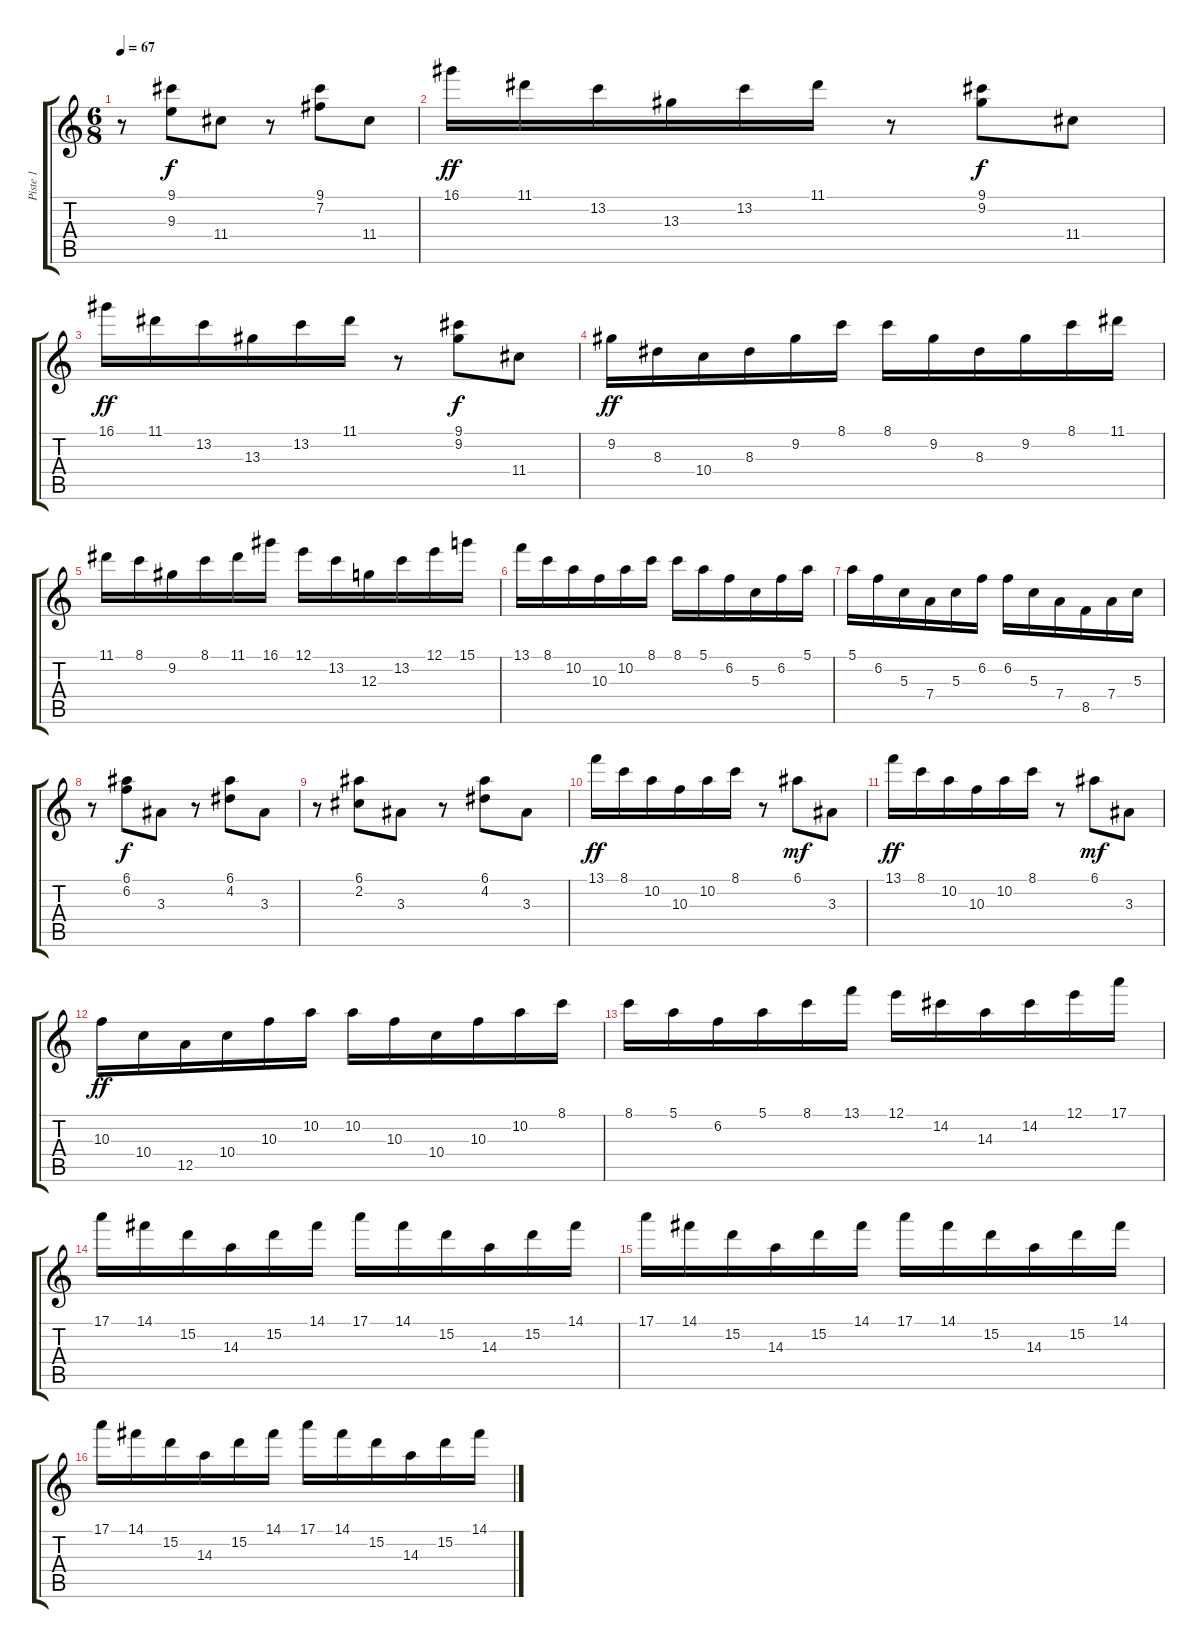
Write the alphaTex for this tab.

\track ("Piste 1" "Piste 1") {instrument acousticguitarnylon}
\staff {score tabs}
\tuning (E4 B3 G3 D3 A2 E2) {hide}
\ts (6 8)
\tempo 67
\clef g2
\ks c
r.8{dy f} (9.1 9.3).8 11.4.8 r.8 (9.1 7.2).8 11.4.8 |
16.1.16{dy ff} 11.1.16 13.2.16 13.3.16 13.2.16 11.1.16 r.8 (9.1 9.2).8{dy f} 11.4.8 |
16.1.16{dy ff} 11.1.16 13.2.16 13.3.16 13.2.16 11.1.16 r.8 (9.1 9.2).8{dy f} 11.4.8 |
9.2.16{dy ff} 8.3.16 10.4.16 8.3.16 9.2.16 8.1.16 8.1.16 9.2.16 8.3.16 9.2.16 8.1.16 11.1.16 |
11.1.16 8.1.16 9.2.16 8.1.16 11.1.16 16.1.16 12.1.16 13.2.16 12.3.16 13.2.16 12.1.16 15.1.16 |
13.1.16 8.1.16 10.2.16 10.3.16 10.2.16 8.1.16 8.1.16 5.1.16 6.2.16 5.3.16 6.2.16 5.1.16 |
5.1.16 6.2.16 5.3.16 7.4.16 5.3.16 6.2.16 6.2.16 5.3.16 7.4.16 8.5.16 7.4.16 5.3.16 |
r.8 (6.1 6.2).8{dy f} 3.3.8 r.8 (6.1 4.2).8 3.3.8 |
r.8 (6.1 2.2).8 3.3.8 r.8 (6.1 4.2).8 3.3.8 |
13.1.16{dy ff} 8.1.16 10.2.16 10.3.16 10.2.16 8.1.16 r.8 6.1.8{dy mf} 3.3.8 |
13.1.16{dy ff} 8.1.16 10.2.16 10.3.16 10.2.16 8.1.16 r.8 6.1.8{dy mf} 3.3.8 |
10.3.16{dy ff} 10.4.16 12.5.16 10.4.16 10.3.16 10.2.16 10.2.16 10.3.16 10.4.16 10.3.16 10.2.16 8.1.16 |
8.1.16 5.1.16 6.2.16 5.1.16 8.1.16 13.1.16 12.1.16 14.2.16 14.3.16 14.2.16 12.1.16 17.1.16 |
17.1.16 14.1.16 15.2.16 14.3.16 15.2.16 14.1.16 17.1.16 14.1.16 15.2.16 14.3.16 15.2.16 14.1.16 |
17.1.16 14.1.16 15.2.16 14.3.16 15.2.16 14.1.16 17.1.16 14.1.16 15.2.16 14.3.16 15.2.16 14.1.16 |
17.1.16 14.1.16 15.2.16 14.3.16 15.2.16 14.1.16 17.1.16 14.1.16 15.2.16 14.3.16 15.2.16 14.1.16
